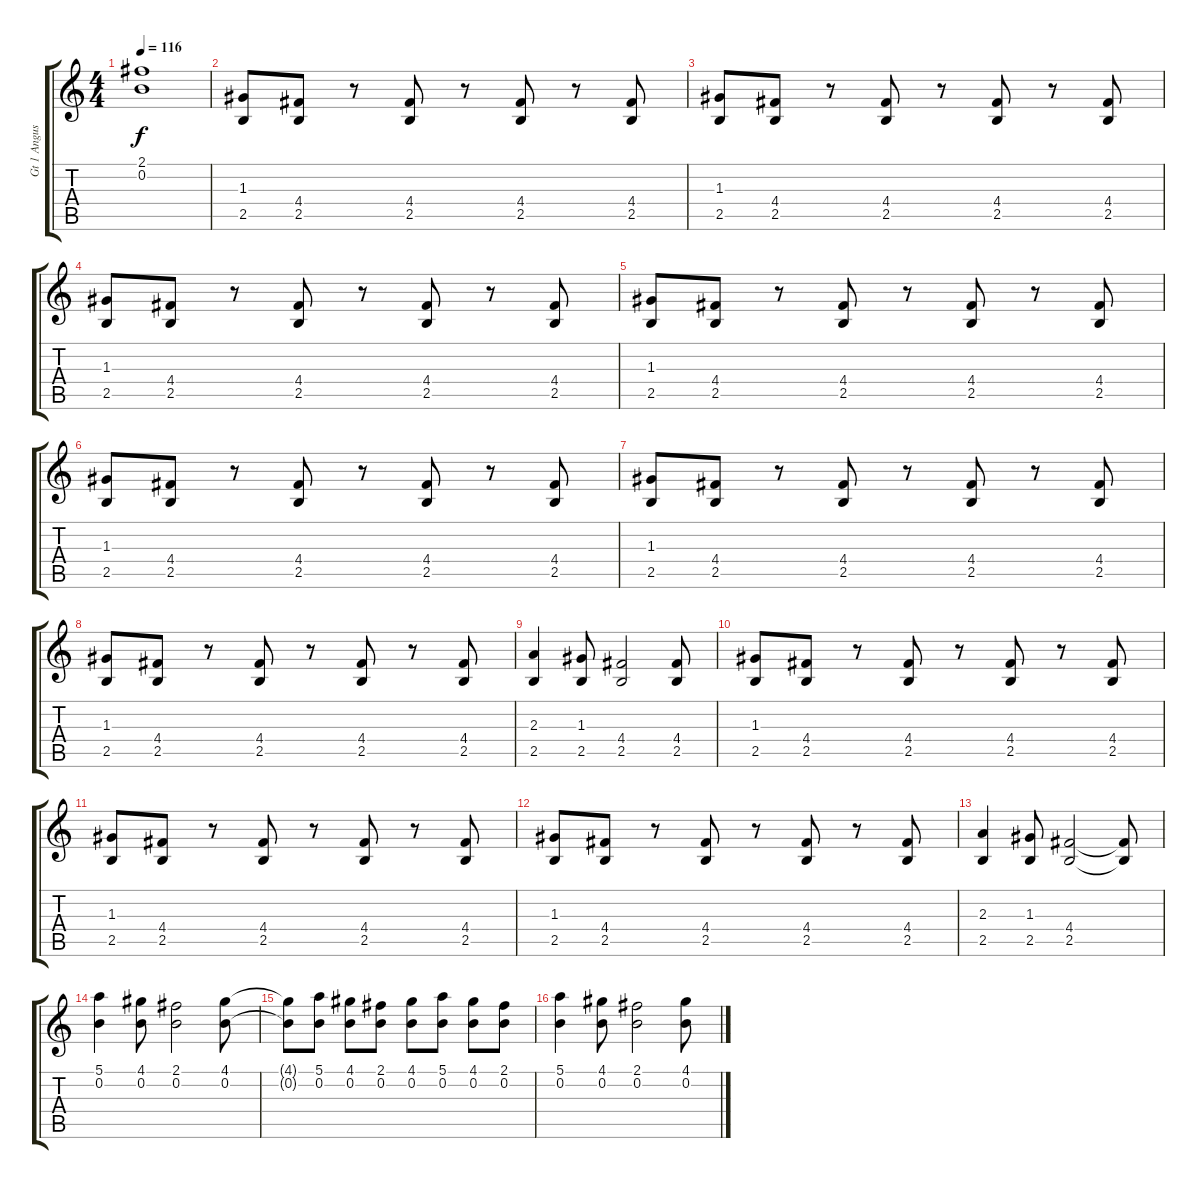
\track ("Gt 1 Angus" "Gt 1 Angus") {instrument overdrivenguitar}
\staff {score tabs}
\tuning (E4 B3 G3 D3 A2 E2) {hide}
\ts (4 4)
\tempo 116
\clef g2
\ks c
(2.1{t} 0.2{t}).1{dy f} |
(1.3 2.5).8 (4.4 2.5).8 r.8 (4.4 2.5).8 r.8 (4.4 2.5).8 r.8 (4.4 2.5).8 |
(1.3 2.5).8 (4.4 2.5).8 r.8 (4.4 2.5).8 r.8 (4.4 2.5).8 r.8 (4.4 2.5).8 |
(1.3 2.5).8 (4.4 2.5).8 r.8 (4.4 2.5).8 r.8 (4.4 2.5).8 r.8 (4.4 2.5).8 |
(1.3 2.5).8 (4.4 2.5).8 r.8 (4.4 2.5).8 r.8 (4.4 2.5).8 r.8 (4.4 2.5).8 |
(1.3 2.5).8 (4.4 2.5).8 r.8 (4.4 2.5).8 r.8 (4.4 2.5).8 r.8 (4.4 2.5).8 |
(1.3 2.5).8 (4.4 2.5).8 r.8 (4.4 2.5).8 r.8 (4.4 2.5).8 r.8 (4.4 2.5).8 |
(1.3 2.5).8 (4.4 2.5).8 r.8 (4.4 2.5).8 r.8 (4.4 2.5).8 r.8 (4.4 2.5).8 |
(2.3 2.5).4 (1.3 2.5).8 (4.4 2.5).2 (4.4 2.5).8 |
(1.3 2.5).8 (4.4 2.5).8 r.8 (4.4 2.5).8 r.8 (4.4 2.5).8 r.8 (4.4 2.5).8 |
(1.3 2.5).8 (4.4 2.5).8 r.8 (4.4 2.5).8 r.8 (4.4 2.5).8 r.8 (4.4 2.5).8 |
(1.3 2.5).8 (4.4 2.5).8 r.8 (4.4 2.5).8 r.8 (4.4 2.5).8 r.8 (4.4 2.5).8 |
(2.3 2.5).4 (1.3 2.5).8 (4.4 2.5).2 (4.4{t} 2.5{t}).8 |
(5.1 0.2).4 (4.1 0.2).8 (2.1 0.2).2 (4.1 0.2).8 |
(4.1{t} 0.2{t}).8 (5.1 0.2).8 (4.1 0.2).8 (2.1 0.2).8 (4.1 0.2).8 (5.1 0.2).8 (4.1 0.2).8 (2.1 0.2).8 |
(5.1 0.2).4 (4.1 0.2).8 (2.1 0.2).2 (4.1 0.2).8
